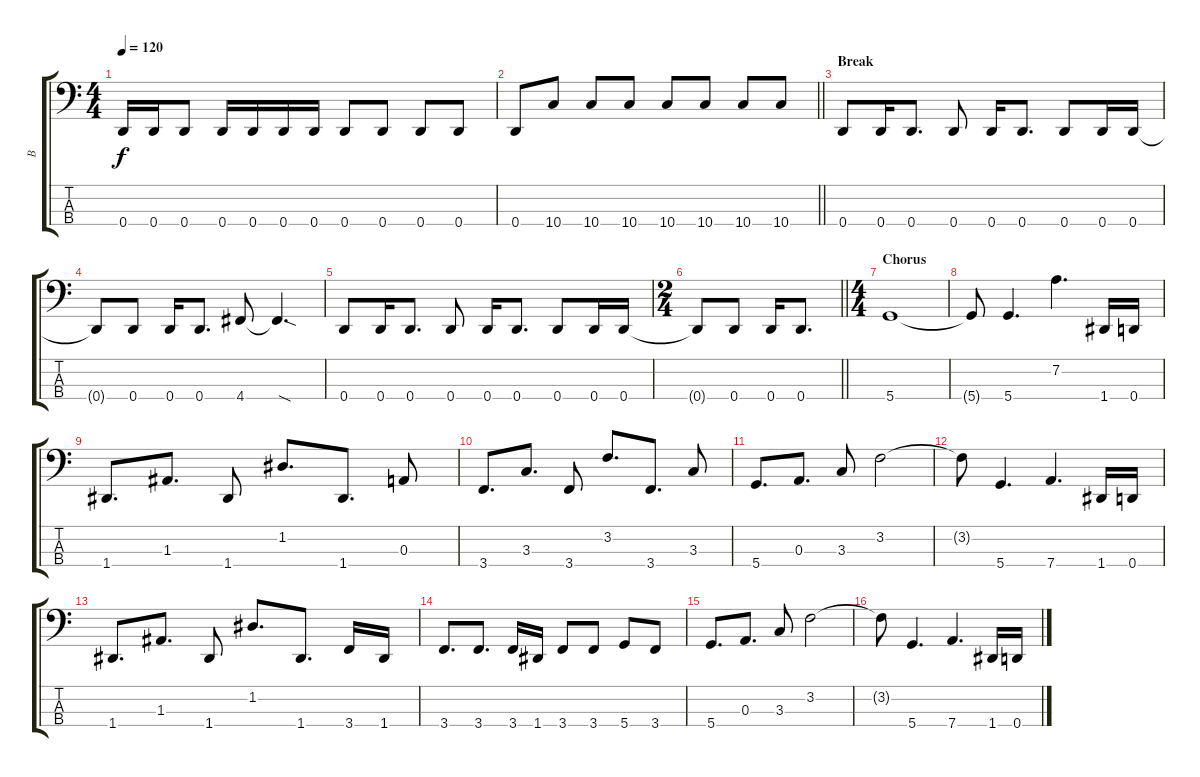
\track ("B" "B") {instrument electricbassfinger}
\staff {score tabs}
\tuning (G2 D2 A1 D1) {hide}
\ts (4 4)
\tempo 120
\clef f4
\ks c
0.4.16{dy f} 0.4.16 0.4.8 0.4.16 0.4.16 0.4.16 0.4.16 0.4.8 0.4.8 0.4.8 0.4.8 |
\barLineRight lightlight
0.4.8 10.4.8 10.4.8 10.4.8 10.4.8 10.4.8 10.4.8 10.4.8 |
\section ("" "Break")
0.4.8 0.4.16 0.4.8{d} 0.4.8 0.4.16 0.4.8{d} 0.4.8 0.4.16 0.4.16 |
0.4{t}.8 0.4.8 0.4.16 0.4.8{d} 4.4.8 4.4{sod t}.4{d} |
0.4.8 0.4.16 0.4.8{d} 0.4.8 0.4.16 0.4.8{d} 0.4.8 0.4.16 0.4.16 |
\ts (2 4)
\barLineRight lightlight
0.4{t}.8 0.4.8 0.4.16 0.4.8{d} |
\ts (4 4)
\section ("" "Chorus")
5.4.1 |
5.4{t}.8 5.4.4{d} 7.2.4{d} 1.4.16 0.4.16 |
1.4.8{d} 1.3.8{d} 1.4.8 1.2.8{d} 1.4.8{d} 0.3.8 |
3.4.8{d} 3.3.8{d} 3.4.8 3.2.8{d} 3.4.8{d} 3.3.8 |
5.4.8{d} 0.3.8{d} 3.3.8 3.2.2 |
3.2{t}.8 5.4.4{d} 7.4.4{d} 1.4.16 0.4.16 |
1.4.8{d} 1.3.8{d} 1.4.8 1.2.8{d} 1.4.8{d} 3.4.16 1.4.16 |
3.4.8{d} 3.4.8{d} 3.4.16 1.4.16 3.4.8 3.4.8 5.4.8 3.4.8 |
5.4.8{d} 0.3.8{d} 3.3.8 3.2.2 |
3.2{t}.8 5.4.4{d} 7.4.4{d} 1.4.16 0.4.16
